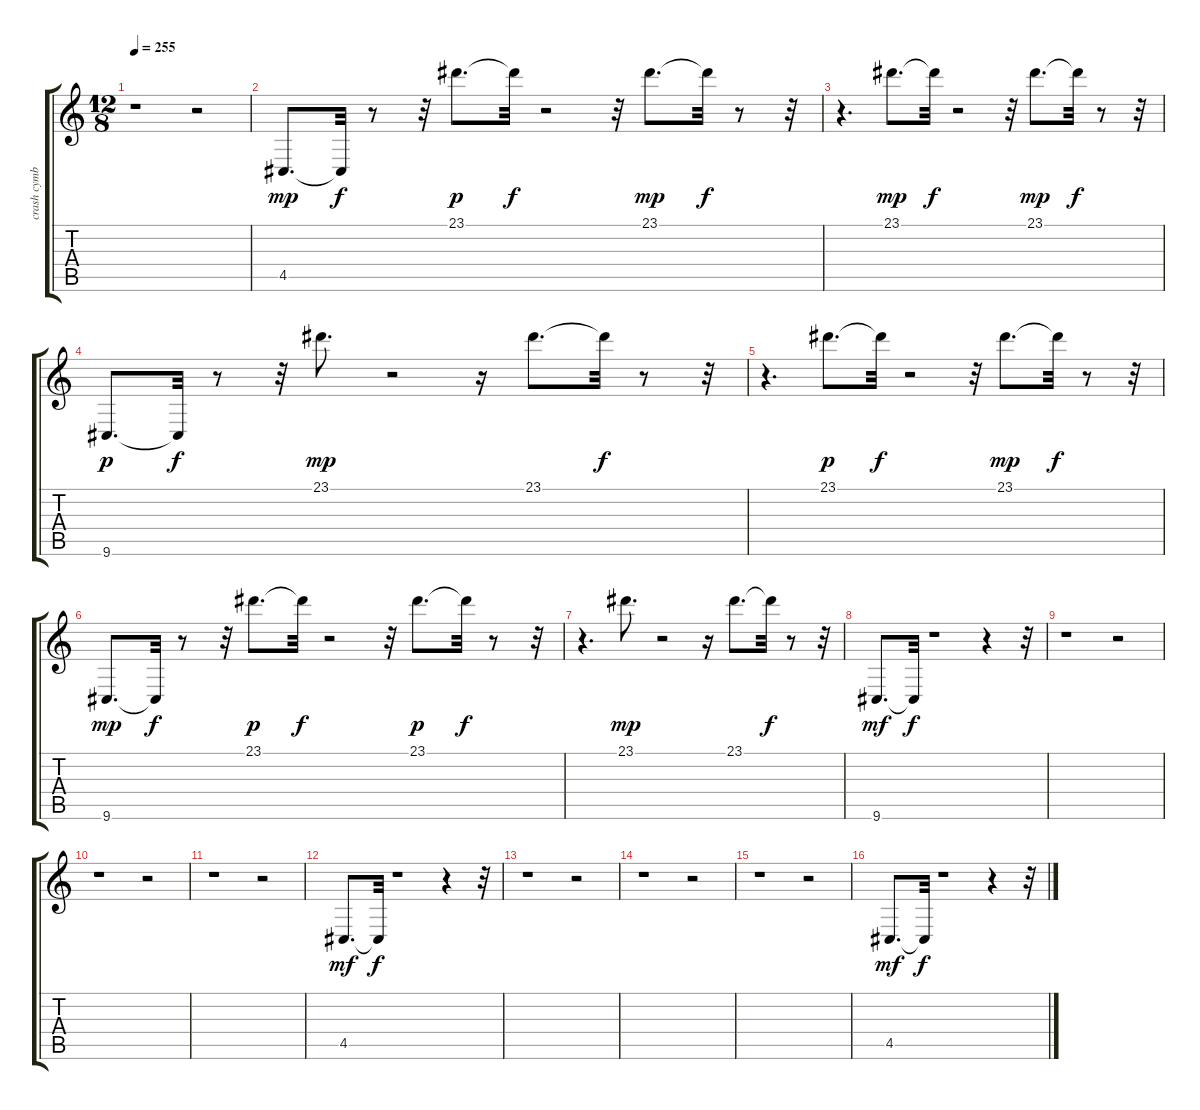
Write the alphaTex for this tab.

\track ("crash cymbal        " "crash cymb") {instrument drawbarorgan}
\staff {score tabs}
\tuning (E4 B3 G3 D3 A2 E2) {hide}
\ts (12 8)
\tempo 255
\clef g2
\ks c
r.1{dy mp} r.2 |
4.5.8{d} 4.5{t}.32{dy f} r.8 r.32 23.1.8{d dy p} 23.1{t}.32{dy f} r.2 r.32 23.1.8{d dy mp} 23.1{t}.32{dy f} r.8 r.32 |
r.4{d} 23.1.8{d dy mp} 23.1{t}.32{dy f} r.2 r.32 23.1.8{d dy mp} 23.1{t}.32{dy f} r.8 r.32 |
9.6.8{d dy p} 9.6{t}.32{dy f} r.8 r.32 23.1.8{d dy mp} r.2 r.16 23.1.8{d} 23.1{t}.32{dy f} r.8 r.32 |
r.4{d} 23.1.8{d dy p} 23.1{t}.32{dy f} r.2 r.32 23.1.8{d dy mp} 23.1{t}.32{dy f} r.8 r.32 |
9.6.8{d dy mp} 9.6{t}.32{dy f} r.8 r.32 23.1.8{d dy p} 23.1{t}.32{dy f} r.2 r.32 23.1.8{d dy p} 23.1{t}.32{dy f} r.8 r.32 |
r.4{d} 23.1.8{d dy mp} r.2 r.16 23.1.8{d} 23.1{t}.32{dy f} r.8 r.32 |
9.6.8{d dy mf} 9.6{t}.32{dy f} r.1 r.4 r.32 |
r.1 r.2 |
r.1 r.2 |
r.1 r.2 |
4.5.8{d dy mf} 4.5{t}.32{dy f} r.1 r.4 r.32 |
r.1 r.2 |
r.1 r.2 |
r.1 r.2 |
4.5.8{d dy mf} 4.5{t}.32{dy f} r.1 r.4 r.32
